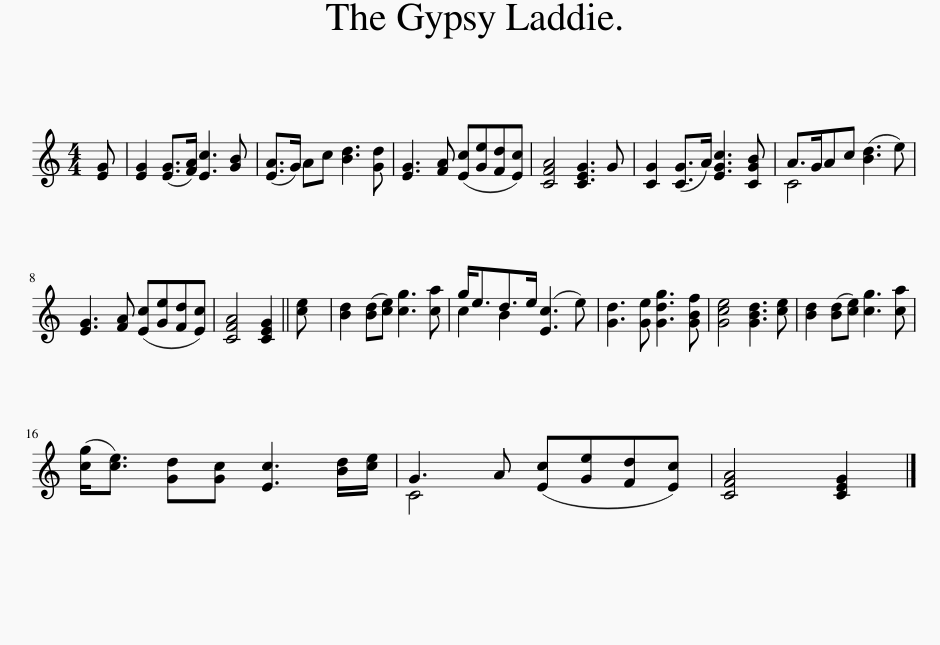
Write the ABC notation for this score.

X:1
%%score ( 1 2 )
L:1/8
M:4/4
I:linebreak $
K:C
V:1 treble
V:2 treble
V:1
 [EG] | [EG]2 ([EG]>[FA]) [Ec]3 [GB] | ([EA]>G) Ac [Bd]3 [Gd] | [EG]3 [FA] ([Ec][Ge][Fd][Ec]) | [CFA]4 [CEG]3 G | %5
 [CG]2 ([CG]>A) [EGc]3 [CGB] | A>GAc ([Bd]3 e) |$ [EG]3 [FA] ([Ec][Ge][Fd][Ec]) | [CFA]4 [CEG]2 || [ce] | %10
 [Bd]2 ([Bd][ce]) [cg]3 [ca] | g<ed>e ([Ec]3 e) | [Gd]3 [Ge] [Gdg]3 [GBf] | [Gce]4 [GBd]3 [ce] | [Bd]2 ([Bd][ce]) [cg]3 [ca] |$ %15
 ([cg]<[ce]) [Gd][Gc] [Ec]3 [Bd]/[ce]/ | G3 A ([Ec][Ge][Fd][Ec]) | [CFA]4 [CEG]2 |] %18
V:2
 x | x8 | x8 | x8 | x8 | %5
 x8 | C4 x4 |$ x8 | x6 || x | %10
 x8 | c2 B2 x4 | x8 | x8 | x8 |$ %15
 x8 | C4 x4 | x6 |] %18
